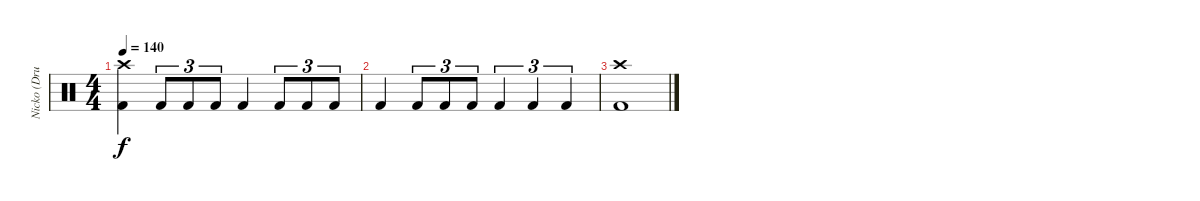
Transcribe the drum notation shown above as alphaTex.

\track ("Nicko (Drums)" "Nicko (Dru") {instrument percussion}
\staff {score}
\articulation defaults
\ts (4 4)
\tempo 140
\clef neutral
\ks c
("Crash high (hit)" "Kick (hit) 2").4{dy f} "Kick (hit) 2".8{tu (3 2)} "Kick (hit) 2".8{tu (3 2)} "Kick (hit) 2".8{tu (3 2)} "Kick (hit) 2".4 "Kick (hit) 2".8{tu (3 2)} "Kick (hit) 2".8{tu (3 2)} "Kick (hit) 2".8{tu (3 2)} |
"Kick (hit) 2".4 "Kick (hit) 2".8{tu (3 2)} "Kick (hit) 2".8{tu (3 2)} "Kick (hit) 2".8{tu (3 2)} "Kick (hit) 2".4{tu (3 2)} "Kick (hit) 2".4{tu (3 2)} "Kick (hit) 2".4{tu (3 2)} |
("Crash high (hit)" "Kick (hit) 2").1
